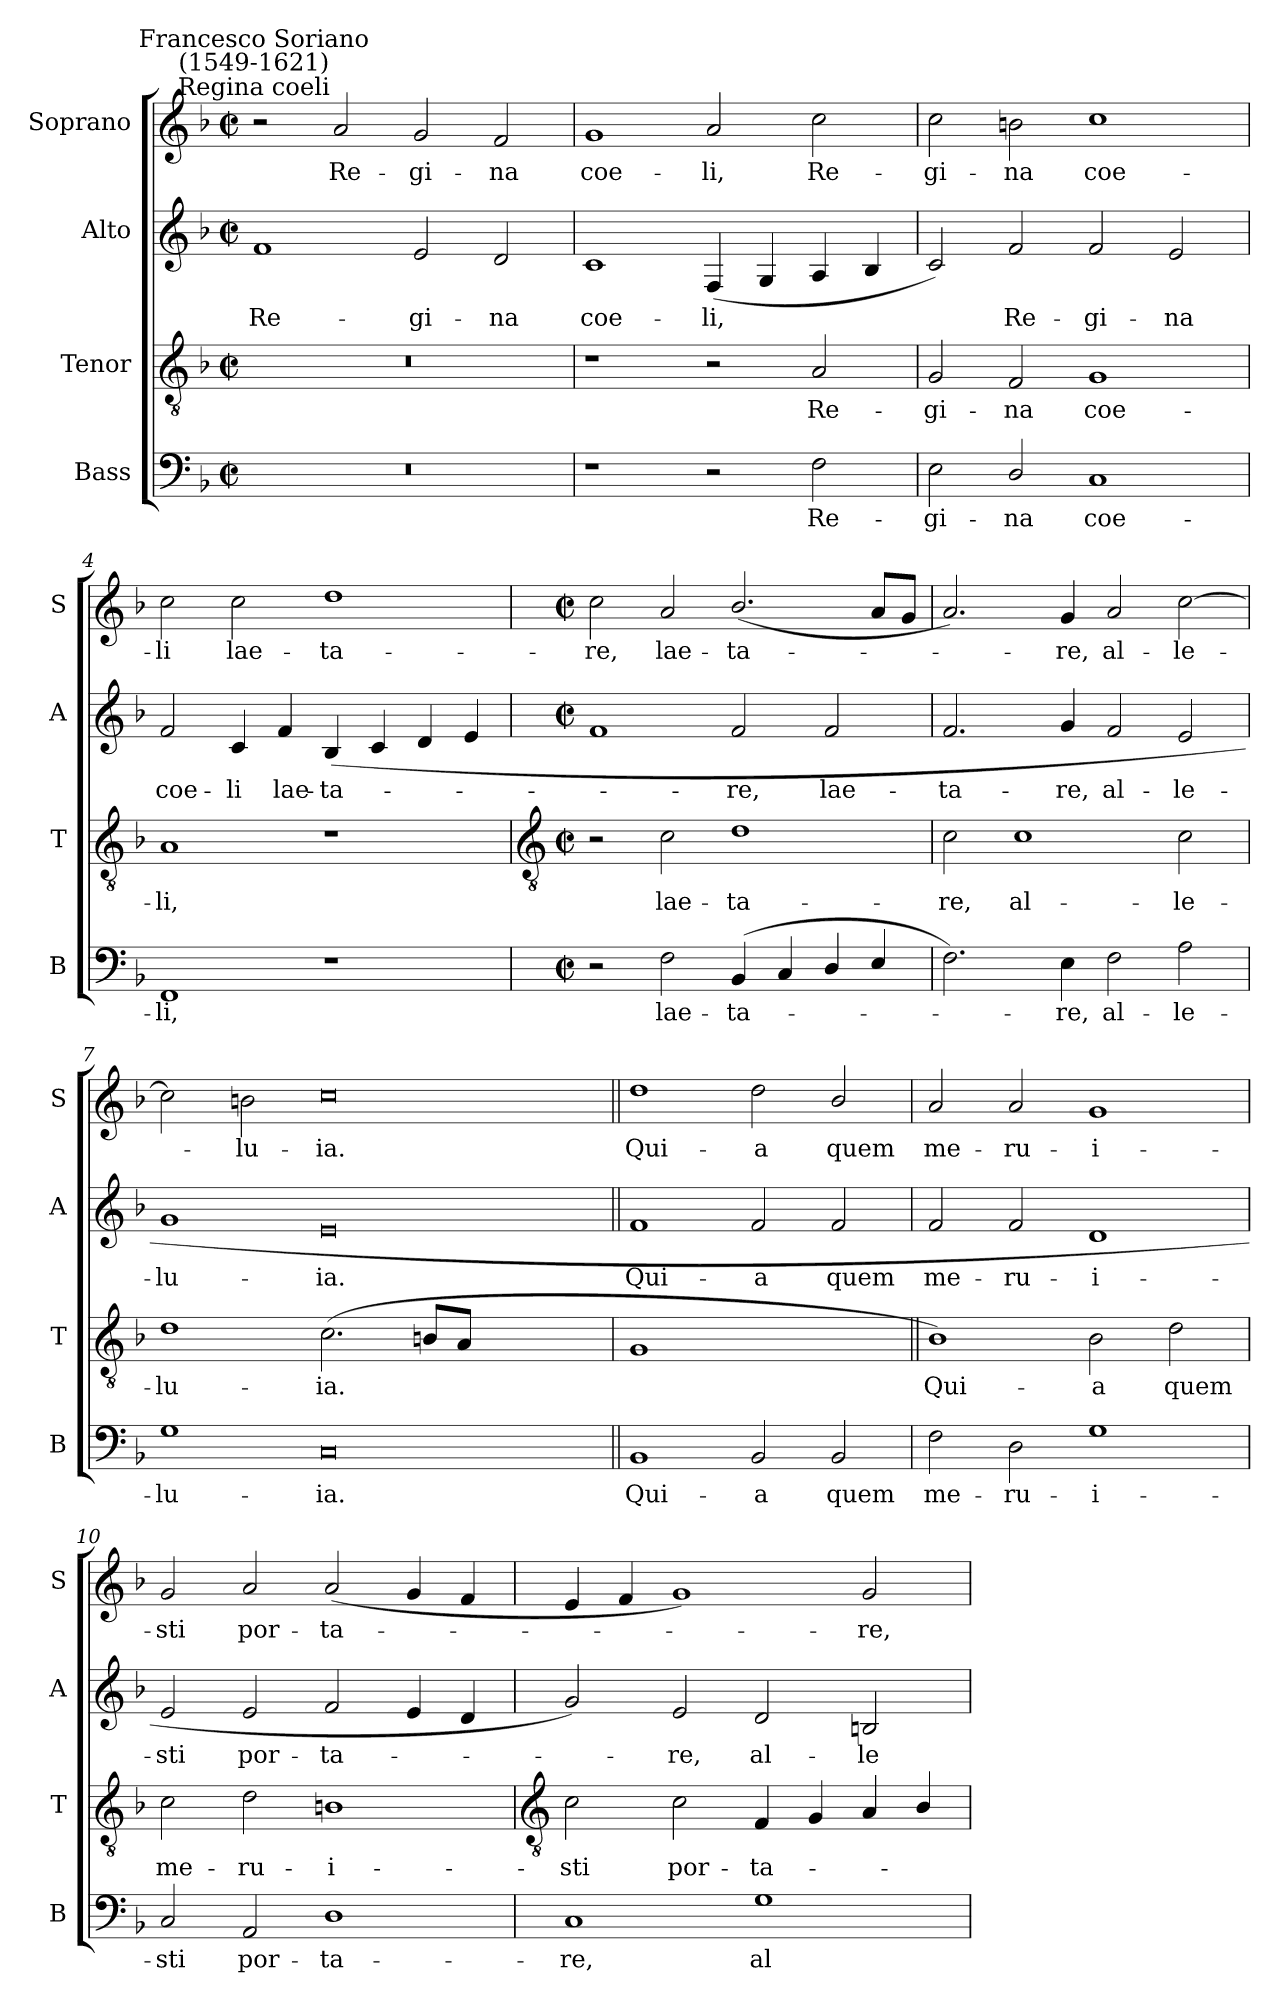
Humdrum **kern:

**kern	**text	**kern	**text	**kern	**text	**kern	**text
*part4	*part4	*part3	*part3	*part2	*part2	*part1	*part1
*staff4	*staff4	*staff3	*staff3	*staff2	*staff2	*staff1	*staff1
*I"Bass	*	*I"Tenor	*	*I"Alto	*	*I"Soprano	*
*I'B	*	*I'T	*	*I'A	*	*I'S	*
*clefF4	*	*clefGv2	*	*clefG2	*	*clefG2	*
*k[b-]	*	*k[b-]	*	*k[b-]	*	*k[b-]	*
*F:	*	*F:	*	*F:	*	*F:	*
*M4/2	*	*M4/2	*	*M4/2	*	*M4/2	*
*met(c|)	*	*met(c|)	*	*met(c|)	*	*met(c|)	*
=1	=1	=1	=1	=1	=1	=1	=1
!	!	!	!	!	!	!LO:TX:a:cj:t=Regina coeli	!
!	!	!	!	!	!	!LO:TX:a:cj:t=Francesco Soriano\n(1549-1621)	!
!	!	!	!	!	!LO:LY:b	!	!
0r	.	0r	.	1f	Re-	2r	.
!	!	!	!	!	!	!	!LO:LY:b
.	.	.	.	.	.	2a	Re-
!	!	!	!	!	!LO:LY:b	!	!LO:LY:b
.	.	.	.	2e	-gi-	2g/	-gi-
!	!	!	!	!	!LO:LY:b	!	!LO:LY:b
.	.	.	.	2d	-na	2f	-na
=2	=2	=2	=2	=2	=2	=2	=2
!	!	!	!	!	!LO:LY:b	!	!LO:LY:b
1r	.	1r	.	1c	coe-	1g	coe-
!	!	!	!	!	!LO:LY:b	!	!LO:LY:b
2r	.	2r	.	(<4F	-li,	2a	-li,
.	.	.	.	4G	.	.	.
!	!LO:LY:b	!	!LO:LY:b	!	!	!	!LO:LY:b
2F	Re-	2A/	Re-	4A	.	2cc	Re-
.	.	.	.	4B-	.	.	.
=3	=3	=3	=3	=3	=3	=3	=3
!	!LO:LY:b	!	!LO:LY:b	!	!	!	!LO:LY:b
2E	-gi-	2G	-gi-	2c)	.	2cc	-gi-
!	!LO:LY:b	!	!LO:LY:b	!	!LO:LY:b	!	!LO:LY:b
2D/	-na	2F	-na	2f	Re-	2bn	-na
!	!LO:LY:b	!	!LO:LY:b	!	!LO:LY:b	!	!LO:LY:b
1C	coe-	1G	coe-	2f	-gi-	1cc	coe-
!	!	!	!	!	!LO:LY:b	!	!
.	.	.	.	2e	-na	.	.
=4	=4	=4	=4	=4	=4	=4	=4
!	!LO:LY:b	!	!LO:LY:b	!	!LO:LY:b	!	!LO:LY:b
1FF	-li,	1A	-li,	2f	coe-	2cc	-li
!	!	!	!	!	!LO:LY:b	!	!LO:LY:b
.	.	.	.	4c	-li	2cc	lae-
!	!	!	!	!	!LO:LY:b	!	!
.	.	.	.	4f	lae-	.	.
!	!	!	!	!	!LO:LY:b	!	!LO:LY:b
1r	.	1r	.	(<4B-	-ta-	1dd	-ta-
.	.	.	.	4c	.	.	.
.	.	.	.	4d	.	.	.
.	.	.	.	4e	.	.	.
!!LO:LB:g=z
=5	=5	=5	=5	=5	=5	=5	=5
*	*	*clefGv2	*	*	*	*	*
*M4/2	*	*M4/2	*	*M4/2	*	*M4/2	*
*met(c|)	*	*met(c|)	*	*met(c|)	*	*met(c|)	*
!	!	!	!	!	!	!	!LO:LY:b
2r	.	2r	.	1f	.	2cc	-re,
!	!LO:LY:b	!	!LO:LY:b	!	!	!	!LO:LY:b
2F	lae-	2c	lae-	.	.	2a	lae-
!	!LO:LY:b	!	!LO:LY:b	!	!LO:LY:b	!	!LO:LY:b
(<4BB-	-ta-	1d	-ta-	2f	re,	(<2.b-/	-ta-
4C	.	.	.	.	.	.	.
!	!	!	!	!	!LO:LY:b	!	!
4D/	.	.	.	2f	lae-	.	.
4E/	.	.	.	.	.	8aL	.
.	.	.	.	.	.	8gJ	.
=6	=6	=6	=6	=6	=6	=6	=6
!	!	!	!LO:LY:b	!	!LO:LY:b	!	!
2.F)	.	2c	-re,	2.f	-ta-	2.a)	.
!	!	!	!LO:LY:b	!	!	!	!
.	.	1c	al-	.	.	.	.
!	!LO:LY:b	!	!	!	!LO:LY:b	!	!LO:LY:b
4E	re,	.	.	4g	-re,	4g	re,
!	!LO:LY:b	!	!	!	!LO:LY:b	!	!LO:LY:b
2F	al-	.	.	2f	al-	2a	al-
!	!LO:LY:b	!	!LO:LY:b	!	!LO:LY:b	!	!LO:LY:b
2A	-le-	2c	-le-	2e	-le-	[2cc	-le-
=7	=7	=7	=7	=7	=7	=7	=7
!	!LO:LY:b	!	!LO:LY:b	!	!LO:LY:b	!	!
1G	-lu-	1d	-lu-	1g	-lu-	2cc]	.
!	!	!	!	!	!	!	!LO:LY:b
.	.	.	.	.	.	2bn	lu-
!	!LO:LY:b	!	!LO:LY:b	!	!LO:LY:b	!	!LO:LY:b
0C	-ia.	(<2.c	-ia.	0e	-ia.	0cc	-ia.
.	.	8BnL	.	.	.	.	.
.	.	8AJ	.	.	.	.	.
.	.	1ryy	.	.	.	.	.
=8||	=8||	=8	=8||	=8||	=8||	=8||	=8||
!	!LO:LY:b	!	!	!	!LO:LY:b	!	!LO:LY:b
1BB-	Qui-	1G	.	1f	Qui-	1dd	Qui-
!	!LO:LY:b	!	!	!	!LO:LY:b	!	!LO:LY:b
2BB-	-a	1ryy	.	2f	-a	2dd	-a
!	!LO:LY:b	!	!	!	!LO:LY:b	!	!LO:LY:b
2BB-	quem	.	.	2f	quem	2b-/	quem
=9	=9	=9||	=9	=9	=9	=9	=9
!	!LO:LY:b	!	!LO:LY:b	!	!LO:LY:b	!	!LO:LY:b
2F	me-	1B-)	Qui-	2f	me-	2a	me-
!	!LO:LY:b	!	!	!	!LO:LY:b	!	!LO:LY:b
2D	-ru-	.	.	2f	-ru-	2a	-ru-
!	!LO:LY:b	!	!LO:LY:b	!	!LO:LY:b	!	!LO:LY:b
1G	-i-	2B-	-a	1d	-i-	1g	-i-
!	!	!	!LO:LY:b	!	!	!	!
.	.	2d	quem	.	.	.	.
!!LO:LB:g=z
=10	=10	=10	=10	=10	=10	=10	=10
!	!LO:LY:b	!	!LO:LY:b	!	!LO:LY:b	!	!LO:LY:b
2C	-sti	2c	me-	2e	-sti	2g	-sti
!	!LO:LY:b	!	!LO:LY:b	!	!LO:LY:b	!	!LO:LY:b
2AA	por-	2d	-ru-	2e	por-	2a	por-
!	!LO:LY:b	!	!LO:LY:b	!	!LO:LY:b	!	!LO:LY:b
1D	-ta-	1Bn	-i-	2f	-ta-	(<2a	-ta-
.	.	.	.	4e	.	4g/	.
.	.	.	.	4d	.	4f	.
!!LO:LB:g=z
=11	=11	=11	=11	=11	=11	=11	=11
*	*	*clefGv2	*	*	*	*	*
!	!LO:LY:b	!	!LO:LY:b	!	!	!	!
1C	-re,	2c	-sti	2g)	.	4e	.
.	.	.	.	.	.	4f	.
!	!	!	!LO:LY:b	!	!LO:LY:b	!	!
.	.	2c	por-	2e	re,	1g/)	.
!	!LO:LY:b	!	!LO:LY:b	!	!LO:LY:b	!	!
1G	al-	4F	-ta-	2d	al-	.	.
.	.	4G/	.	.	.	.	.
!	!	!	!	!	!LO:LY:b	!	!LO:LY:b
.	.	4A	.	2Bn	-le-	2g/	re,
.	.	4B-/	.	.	.	.	.
=	=	=	=	=	=	=	=
*-	*-	*-	*-	*-	*-	*-	*-
